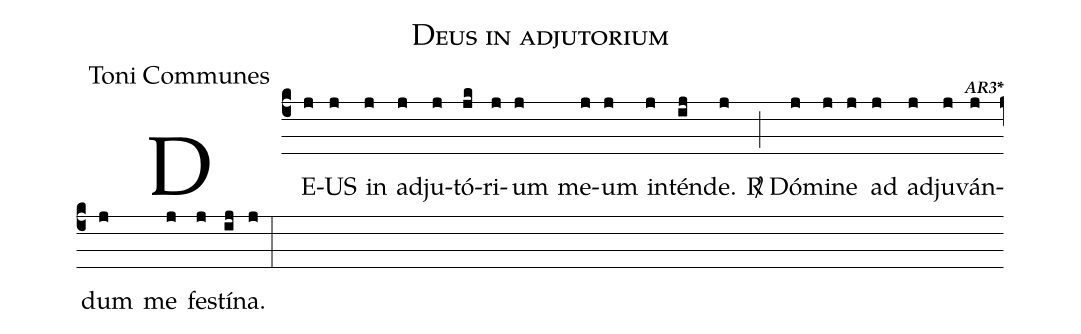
name:Deus in adjutorium;
office-part:Toni Communes;
commentary:{\bfseries\scriptsize AR3*};
%%
(c4) DE(j)US(j) in(j) ad(j)ju(j)tó(jk)ri(j)um(j) me(j)um(j) in(j)tén(ij)de.(j) (;)
<sp>R/</sp> Dó(j)mi(j)ne(j) ad(j) ad(j)ju(j)ván(j)dum(j) me(j) fe(j)stí(ij)na.(j) (:)
